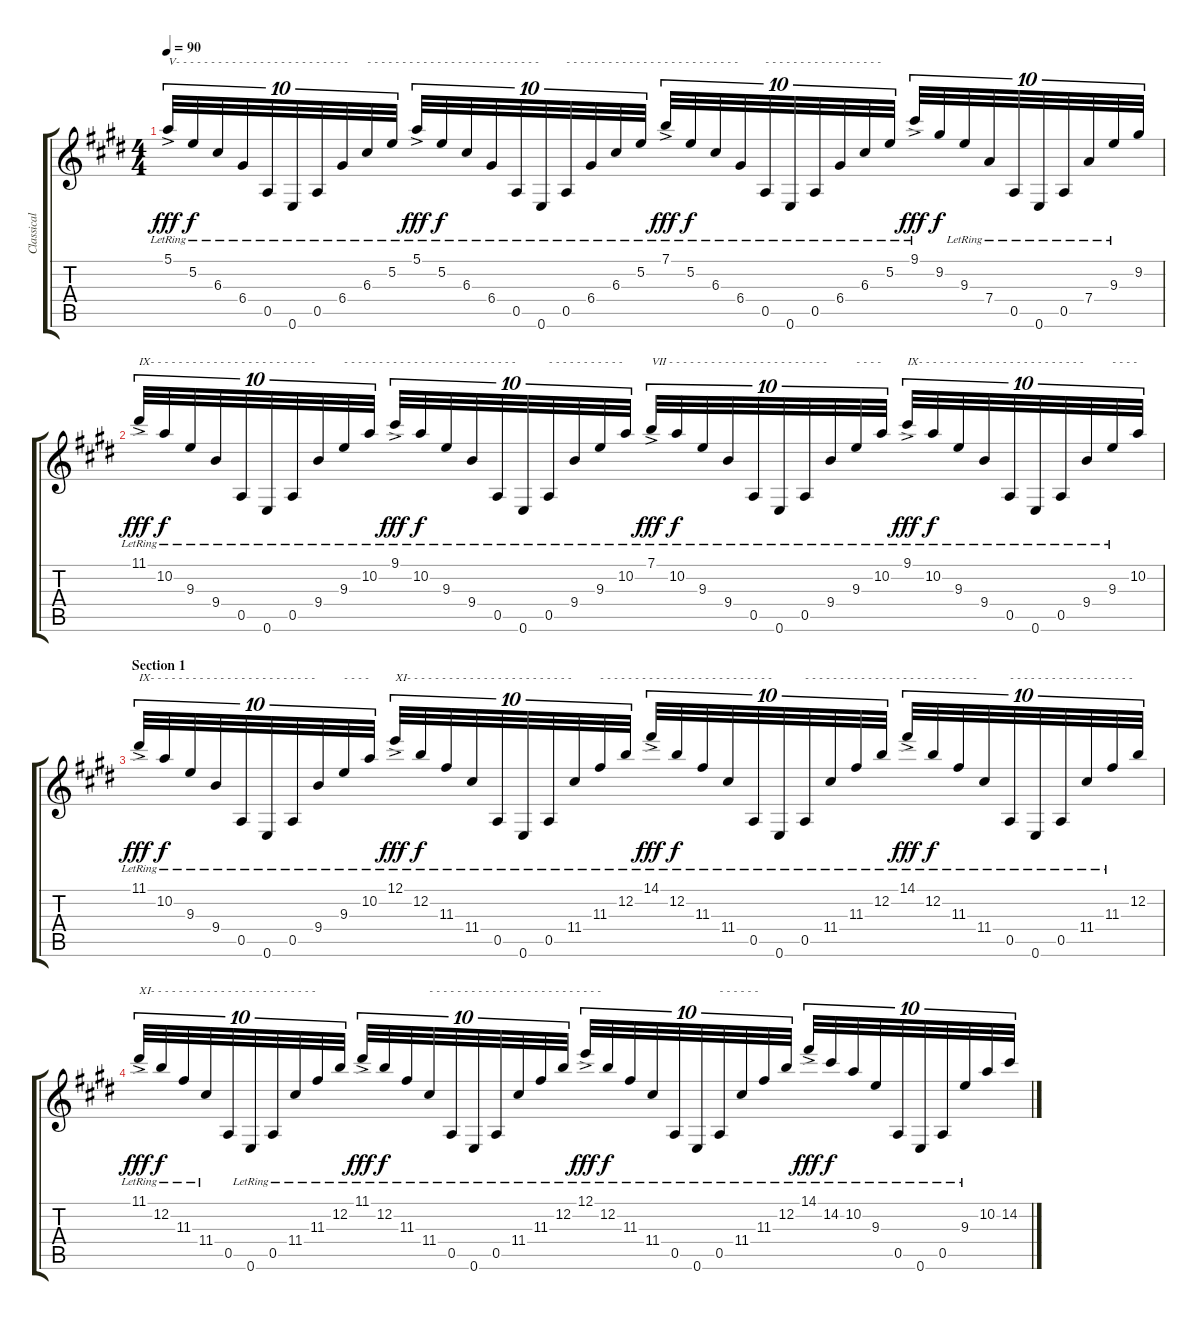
\track ("Classical guitar" "Classical ") {instrument acousticguitarnylon}
\staff {score tabs}
\tuning (E4 B3 G3 D3 A2 E2) {hide}
\ts (4 4)
\tempo 90
\clef g2
\ks e
5.1{ac lr}.32{tu (10 8) txt "V- - - - - - - - - - - - - - - - - - - - - - - - -" dy fff} 5.2{lr}.32{tu (10 8) dy f} 6.3{lr}.32{tu (10 8)} 6.4{lr}.32{tu (10 8)} 0.5{lr}.32{tu (10 8)} 0.6{lr}.32{tu (10 8)} 0.5{lr}.32{tu (10 8)} 6.4{lr}.32{tu (10 8)} 6.3{lr}.32{tu (10 8) txt "- - - - - - - - - - - - - - - - - - - - - - - - - "} 5.2{lr}.32{tu (10 8)} 5.1{ac lr}.32{tu (10 8) dy fff} 5.2{lr}.32{tu (10 8) dy f} 6.3{lr}.32{tu (10 8)} 6.4{lr}.32{tu (10 8)} 0.5{lr}.32{tu (10 8)} 0.6{lr}.32{tu (10 8)} 0.5{lr}.32{tu (10 8) txt "- - - - - - - - - - - - - - - - - - - - - - - - - "} 6.4{lr}.32{tu (10 8)} 6.3{lr}.32{tu (10 8)} 5.2{lr}.32{tu (10 8)} 7.1{ac lr}.32{tu (10 8) dy fff} 5.2{lr}.32{tu (10 8) dy f} 6.3{lr}.32{tu (10 8)} 6.4{lr}.32{tu (10 8)} 0.5{lr}.32{tu (10 8) txt "- - - - - - - - - - - - - - - - -"} 0.6{lr}.32{tu (10 8)} 0.5{lr}.32{tu (10 8)} 6.4{lr}.32{tu (10 8)} 6.3{lr}.32{tu (10 8)} 5.2{lr}.32{tu (10 8)} 9.1{ac lr}.32{tu (10 8) dy fff} 9.2.32{tu (10 8) dy f} 9.3{lr}.32{tu (10 8)} 7.4{lr}.32{tu (10 8)} 0.5{lr}.32{tu (10 8)} 0.6{lr}.32{tu (10 8)} 0.5{lr}.32{tu (10 8)} 7.4{lr}.32{tu (10 8)} 9.3{lr}.32{tu (10 8)} 9.2.32{tu (10 8)} |
11.1{ac lr}.32{tu (10 8) txt "IX- - - - - - - - - - - - - - - - - - - - - - - - " dy fff} 10.2{lr}.32{tu (10 8) dy f} 9.3{lr}.32{tu (10 8)} 9.4{lr}.32{tu (10 8)} 0.5{lr}.32{tu (10 8)} 0.6{lr}.32{tu (10 8)} 0.5{lr}.32{tu (10 8)} 9.4{lr}.32{tu (10 8)} 9.3{lr}.32{tu (10 8) txt "- - - - - - - - - - - - - - - - - - - - - - - - - "} 10.2{lr}.32{tu (10 8)} 9.1{ac lr}.32{tu (10 8) dy fff} 10.2{lr}.32{tu (10 8) dy f} 9.3{lr}.32{tu (10 8)} 9.4{lr}.32{tu (10 8)} 0.5{lr}.32{tu (10 8)} 0.6{lr}.32{tu (10 8)} 0.5{lr}.32{tu (10 8) txt "- - - - - - - - - - -"} 9.4{lr}.32{tu (10 8)} 9.3{lr}.32{tu (10 8)} 10.2{lr}.32{tu (10 8)} 7.1{ac lr}.32{tu (10 8) txt "VII - - - - - - - - - - - - - - - - - - - - - - - " dy fff} 10.2{lr}.32{tu (10 8) dy f} 9.3{lr}.32{tu (10 8)} 9.4{lr}.32{tu (10 8)} 0.5{lr}.32{tu (10 8)} 0.6{lr}.32{tu (10 8)} 0.5{lr}.32{tu (10 8)} 9.4{lr}.32{tu (10 8)} 9.3{lr}.32{tu (10 8) txt "- - - -"} 10.2{lr}.32{tu (10 8)} 9.1{ac lr}.32{tu (10 8) txt "IX- - - - - - - - - - - - - - - - - - - - - - - - " dy fff} 10.2{lr}.32{tu (10 8) dy f} 9.3{lr}.32{tu (10 8)} 9.4{lr}.32{tu (10 8)} 0.5{lr}.32{tu (10 8)} 0.6{lr}.32{tu (10 8)} 0.5{lr}.32{tu (10 8)} 9.4{lr}.32{tu (10 8)} 9.3{lr}.32{tu (10 8) txt "- - - -"} 10.2.32{tu (10 8)} |
\section ("" "Section 1")
11.1{ac lr}.32{tu (10 8) txt "IX- - - - - - - - - - - - - - - - - - - - - - - - " dy fff} 10.2{lr}.32{tu (10 8) dy f} 9.3{lr}.32{tu (10 8)} 9.4{lr}.32{tu (10 8)} 0.5{lr}.32{tu (10 8)} 0.6{lr}.32{tu (10 8)} 0.5{lr}.32{tu (10 8)} 9.4{lr}.32{tu (10 8)} 9.3{lr}.32{tu (10 8) txt "- - - -"} 10.2{lr}.32{tu (10 8)} 12.1{ac lr}.32{tu (10 8) txt "XI- - - - - - - - - - - - - - - - - - - - - - - - " dy fff} 12.2{lr}.32{tu (10 8) dy f} 11.3{lr}.32{tu (10 8)} 11.4{lr}.32{tu (10 8)} 0.5{lr}.32{tu (10 8)} 0.6{lr}.32{tu (10 8)} 0.5{lr}.32{tu (10 8)} 11.4{lr}.32{tu (10 8)} 11.3{lr}.32{tu (10 8) txt "- - - - - - - - - - - - - - - - - - - - - - - - - "} 12.2{lr}.32{tu (10 8)} 14.1{ac lr}.32{tu (10 8) dy fff} 12.2{lr}.32{tu (10 8) dy f} 11.3{lr}.32{tu (10 8)} 11.4{lr}.32{tu (10 8)} 0.5{lr}.32{tu (10 8)} 0.6{lr}.32{tu (10 8)} 0.5{lr}.32{tu (10 8) txt "- - - - - - - - - - - - - - - - - - - - - - - - - "} 11.4{lr}.32{tu (10 8)} 11.3{lr}.32{tu (10 8)} 12.2{lr}.32{tu (10 8)} 14.1{ac lr}.32{tu (10 8) dy fff} 12.2{lr}.32{tu (10 8) dy f} 11.3{lr}.32{tu (10 8)} 11.4{lr}.32{tu (10 8)} 0.5{lr}.32{tu (10 8) txt "- - - - - - - - - - - - - - - - - -"} 0.6{lr}.32{tu (10 8)} 0.5{lr}.32{tu (10 8)} 11.4{lr}.32{tu (10 8)} 11.3{lr}.32{tu (10 8)} 12.2.32{tu (10 8)} |
11.1{ac lr}.32{tu (10 8) txt "XI- - - - - - - - - - - - - - - - - - - - - - - - " dy fff} 12.2{lr}.32{tu (10 8) dy f} 11.3{lr}.32{tu (10 8)} 11.4{lr}.32{tu (10 8)} 0.5.32{tu (10 8)} 0.6{lr}.32{tu (10 8)} 0.5{lr}.32{tu (10 8)} 11.4{lr}.32{tu (10 8)} 11.3{lr}.32{tu (10 8)} 12.2{lr}.32{tu (10 8)} 11.1{ac lr}.32{tu (10 8) dy fff} 12.2{lr}.32{tu (10 8) dy f} 11.3{lr}.32{tu (10 8)} 11.4{lr}.32{tu (10 8) txt "- - - - - - - - - - - - - - - - - - - - - - - - - "} 0.5{lr}.32{tu (10 8)} 0.6{lr}.32{tu (10 8)} 0.5{lr}.32{tu (10 8)} 11.4{lr}.32{tu (10 8)} 11.3{lr}.32{tu (10 8)} 12.2{lr}.32{tu (10 8)} 12.1{ac lr}.32{tu (10 8) dy fff} 12.2{lr}.32{tu (10 8) dy f} 11.3{lr}.32{tu (10 8)} 11.4{lr}.32{tu (10 8)} 0.5{lr}.32{tu (10 8)} 0.6{lr}.32{tu (10 8)} 0.5{lr}.32{tu (10 8) txt "- - - - - -"} 11.4{lr}.32{tu (10 8)} 11.3{lr}.32{tu (10 8)} 12.2{lr}.32{tu (10 8)} 14.1{ac lr}.32{tu (10 8) dy fff} 14.2{lr}.32{tu (10 8) dy f} 10.2{lr}.32{tu (10 8)} 9.3{lr}.32{tu (10 8)} 0.5{lr}.32{tu (10 8)} 0.6{lr}.32{tu (10 8)} 0.5{lr}.32{tu (10 8)} 9.3{lr}.32{tu (10 8)} 10.2.32{tu (10 8)} 14.2.32{tu (10 8)}
